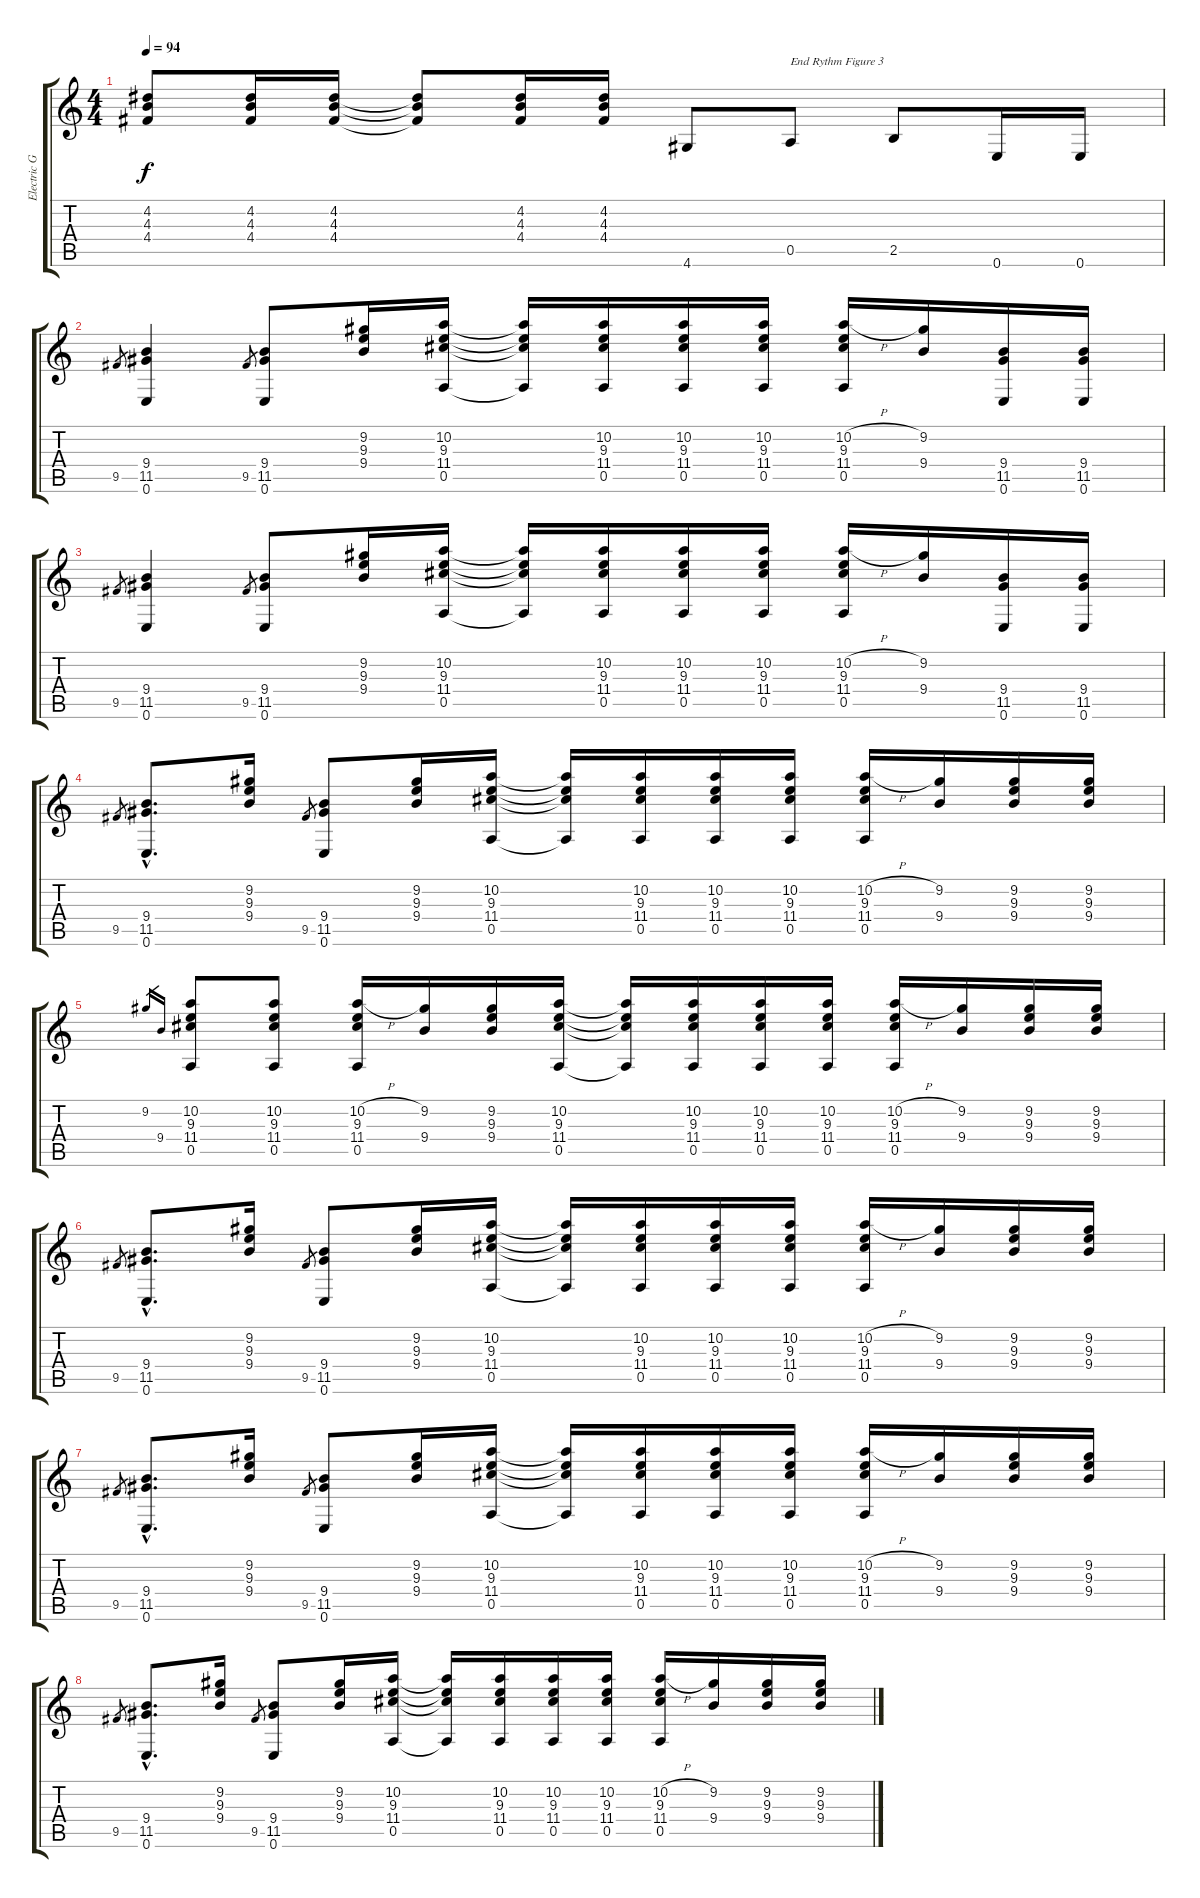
\track ("Electric Guitar " "Electric G") {instrument distortionguitar}
\staff {score tabs}
\tuning (E4 B3 G3 D3 A2 E2) {hide}
\ts (4 4)
\tempo 94
\clef g2
\ks c
(4.2{t} 4.3{t} 4.4{t}).8{dy f} (4.2 4.3 4.4).16 (4.2 4.3 4.4).16 (4.2{t} 4.3{t} 4.4{t}).8 (4.2 4.3 4.4).16 (4.2 4.3 4.4).16 4.6.8 0.5.8{txt "End Rythm Figure 3"} 2.5.8 0.6.16 0.6.16 |
9.5.8{gr} (9.4 11.5 0.6).4 9.5.8{gr} (9.4 11.5 0.6).8 (9.2 9.3 9.4).16 (10.2 9.3 11.4 0.5).16 (10.2{t} 9.3{t} 11.4{t} 0.5{t}).16 (10.2 9.3 11.4 0.5).16 (10.2 9.3 11.4 0.5).16 (10.2 9.3 11.4 0.5).16 (10.2{h} 9.3 11.4 0.5).16 (9.2 9.4).16 (9.4 11.5 0.6).16 (9.4 11.5 0.6).16 |
9.5.8{gr} (9.4 11.5 0.6).4 9.5.8{gr} (9.4 11.5 0.6).8 (9.2 9.3 9.4).16 (10.2 9.3 11.4 0.5).16 (10.2{t} 9.3{t} 11.4{t} 0.5{t}).16 (10.2 9.3 11.4 0.5).16 (10.2 9.3 11.4 0.5).16 (10.2 9.3 11.4 0.5).16 (10.2{h} 9.3 11.4 0.5).16 (9.2 9.4).16 (9.4 11.5 0.6).16 (9.4 11.5 0.6).16 |
9.5.8{gr} (9.4{hac} 11.5{hac} 0.6{hac}).8{d} (9.2 9.3 9.4).16 9.5.8{gr} (9.4 11.5 0.6).8 (9.2 9.3 9.4).16 (10.2 9.3 11.4 0.5).16 (10.2{t} 9.3{t} 11.4{t} 0.5{t}).16 (10.2 9.3 11.4 0.5).16 (10.2 9.3 11.4 0.5).16 (10.2 9.3 11.4 0.5).16 (10.2{h} 9.3 11.4 0.5).16 (9.2 9.4).16 (9.2 9.3 9.4).16 (9.2 9.3 9.4).16 |
9.2.16{gr} 9.4.16{gr} (10.2 9.3 11.4 0.5).8 (10.2 9.3 11.4 0.5).8 (10.2{h} 9.3 11.4 0.5).16 (9.2 9.4).16 (9.2 9.3 9.4).16 (10.2 9.3 11.4 0.5).16 (10.2{t} 9.3{t} 11.4{t} 0.5{t}).16 (10.2 9.3 11.4 0.5).16 (10.2 9.3 11.4 0.5).16 (10.2 9.3 11.4 0.5).16 (10.2{h} 9.3 11.4 0.5).16 (9.2 9.4).16 (9.2 9.3 9.4).16 (9.2 9.3 9.4).16 |
9.5.8{gr} (9.4{hac} 11.5{hac} 0.6{hac}).8{d} (9.2 9.3 9.4).16 9.5.8{gr} (9.4 11.5 0.6).8 (9.2 9.3 9.4).16 (10.2 9.3 11.4 0.5).16 (10.2{t} 9.3{t} 11.4{t} 0.5{t}).16 (10.2 9.3 11.4 0.5).16 (10.2 9.3 11.4 0.5).16 (10.2 9.3 11.4 0.5).16 (10.2{h} 9.3 11.4 0.5).16 (9.2 9.4).16 (9.2 9.3 9.4).16 (9.2 9.3 9.4).16 |
9.5.8{gr} (9.4{hac} 11.5{hac} 0.6{hac}).8{d} (9.2 9.3 9.4).16 9.5.8{gr} (9.4 11.5 0.6).8 (9.2 9.3 9.4).16 (10.2 9.3 11.4 0.5).16 (10.2{t} 9.3{t} 11.4{t} 0.5{t}).16 (10.2 9.3 11.4 0.5).16 (10.2 9.3 11.4 0.5).16 (10.2 9.3 11.4 0.5).16 (10.2{h} 9.3 11.4 0.5).16 (9.2 9.4).16 (9.2 9.3 9.4).16 (9.2 9.3 9.4).16 |
9.5.8{gr} (9.4{hac} 11.5{hac} 0.6{hac}).8{d} (9.2 9.3 9.4).16 9.5.8{gr} (9.4 11.5 0.6).8 (9.2 9.3 9.4).16 (10.2 9.3 11.4 0.5).16 (10.2{t} 9.3{t} 11.4{t} 0.5{t}).16 (10.2 9.3 11.4 0.5).16 (10.2 9.3 11.4 0.5).16 (10.2 9.3 11.4 0.5).16 (10.2{h} 9.3 11.4 0.5).16 (9.2 9.4).16 (9.2 9.3 9.4).16 (9.2 9.3 9.4).16
